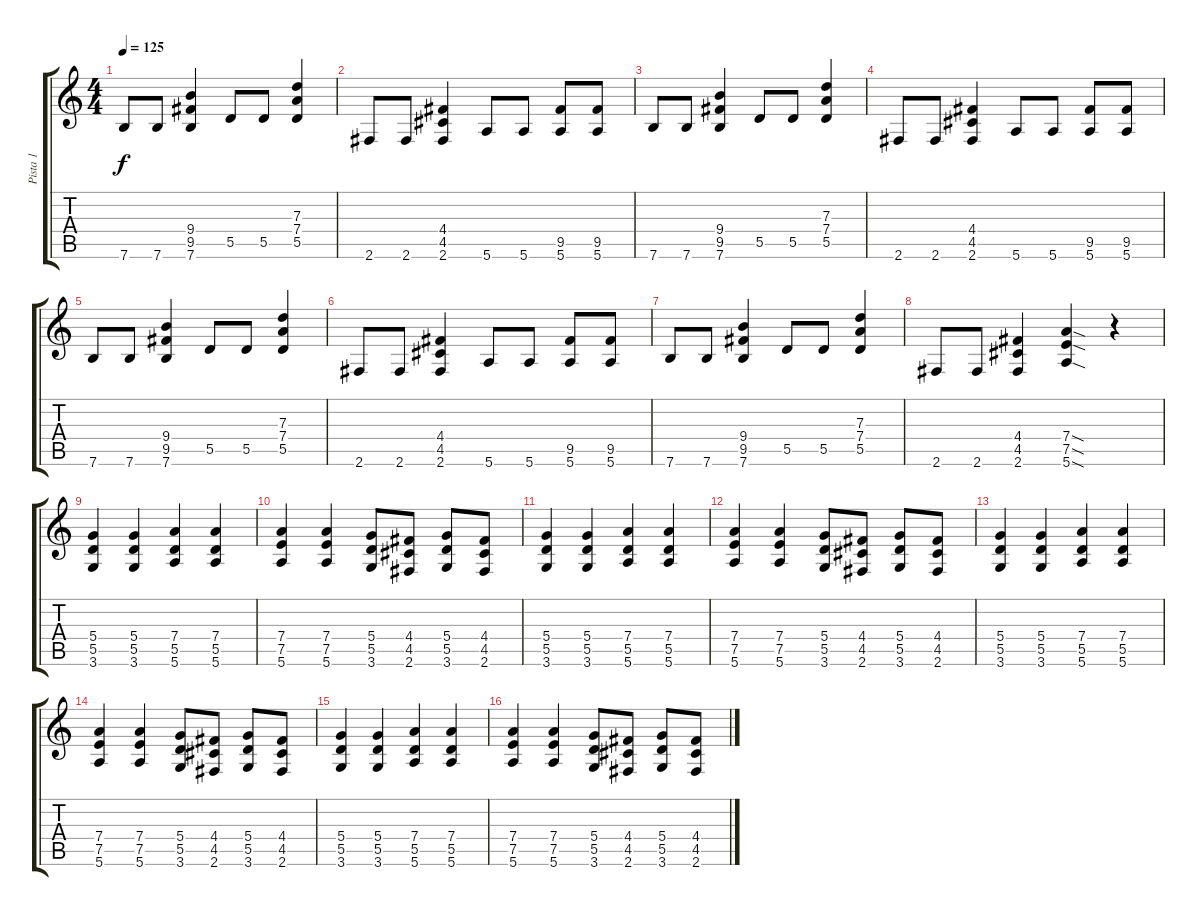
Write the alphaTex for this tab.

\track ("Pista 1" "Pista 1") {instrument acousticguitarsteel}
\staff {score tabs}
\tuning (E4 B3 G3 D3 A2 E2) {hide}
\ts (4 4)
\tempo 125
\clef g2
\ks c
7.6.8{dy f instrument overdrivenguitar} 7.6.8 (9.4 9.5 7.6).4 5.5.8 5.5.8 (7.3 7.4 5.5).4 |
2.6.8 2.6.8 (4.4 4.5 2.6).4 5.6.8 5.6.8 (9.5 5.6).8 (9.5 5.6).8 |
7.6.8 7.6.8 (9.4 9.5 7.6).4 5.5.8 5.5.8 (7.3 7.4 5.5).4 |
2.6.8 2.6.8 (4.4 4.5 2.6).4 5.6.8 5.6.8 (9.5 5.6).8 (9.5 5.6).8 |
7.6.8 7.6.8 (9.4 9.5 7.6).4 5.5.8 5.5.8 (7.3 7.4 5.5).4 |
2.6.8 2.6.8 (4.4 4.5 2.6).4 5.6.8 5.6.8 (9.5 5.6).8 (9.5 5.6).8 |
7.6.8 7.6.8 (9.4 9.5 7.6).4 5.5.8 5.5.8 (7.3 7.4 5.5).4 |
2.6.8 2.6.8 (4.4 4.5 2.6).4 (7.4{sod} 7.5{sod} 5.6{sod}).4 r.4 |
(5.4 5.5 3.6).4 (5.4 5.5 3.6).4 (7.4 5.5 5.6).4 (7.4 5.5 5.6).4 |
(7.4 7.5 5.6).4 (7.4 7.5 5.6).4 (5.4 5.5 3.6).8 (4.4 4.5 2.6).8 (5.4 5.5 3.6).8 (4.4 4.5 2.6).8 |
(5.4 5.5 3.6).4 (5.4 5.5 3.6).4 (7.4 5.5 5.6).4 (7.4 5.5 5.6).4 |
(7.4 7.5 5.6).4 (7.4 7.5 5.6).4 (5.4 5.5 3.6).8 (4.4 4.5 2.6).8 (5.4 5.5 3.6).8 (4.4 4.5 2.6).8 |
(5.4 5.5 3.6).4 (5.4 5.5 3.6).4 (7.4 5.5 5.6).4 (7.4 5.5 5.6).4 |
(7.4 7.5 5.6).4 (7.4 7.5 5.6).4 (5.4 5.5 3.6).8 (4.4 4.5 2.6).8 (5.4 5.5 3.6).8 (4.4 4.5 2.6).8 |
(5.4 5.5 3.6).4 (5.4 5.5 3.6).4 (7.4 5.5 5.6).4 (7.4 5.5 5.6).4 |
(7.4 7.5 5.6).4 (7.4 7.5 5.6).4 (5.4 5.5 3.6).8 (4.4 4.5 2.6).8 (5.4 5.5 3.6).8 (4.4 4.5 2.6).8
